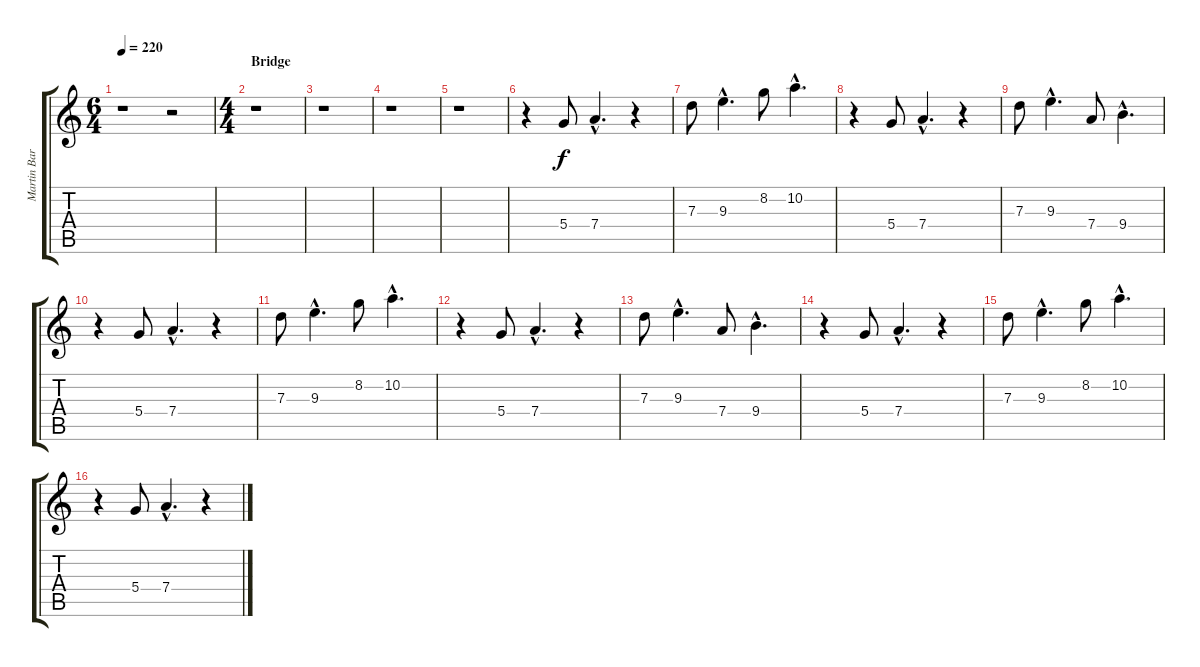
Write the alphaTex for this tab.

\track ("Martin Barre (Add. Guitar)" "Martin Bar") {instrument overdrivenguitar}
\staff {score tabs}
\tuning (E4 B3 G3 D3 A2 E2) {hide}
\ts (6 4)
\tempo 220
\clef g2
\ks c
r.1{dy f} r.2 |
\ts (4 4)
\section ("" "Bridge")
r.1 |
r.1 |
r.1 |
r.1 |
r.4 5.4.8 7.4{hac}.4{d} r.4 |
7.3.8 9.3{hac}.4{d} 8.2.8 10.2{hac}.4{d} |
r.4 5.4.8 7.4{hac}.4{d} r.4 |
7.3.8 9.3{hac}.4{d} 7.4.8 9.4{hac}.4{d} |
r.4 5.4.8 7.4{hac}.4{d} r.4 |
7.3.8 9.3{hac}.4{d} 8.2.8 10.2{hac}.4{d} |
r.4 5.4.8 7.4{hac}.4{d} r.4 |
7.3.8 9.3{hac}.4{d} 7.4.8 9.4{hac}.4{d} |
r.4 5.4.8 7.4{hac}.4{d} r.4 |
7.3.8 9.3{hac}.4{d} 8.2.8 10.2{hac}.4{d} |
r.4 5.4.8 7.4{hac}.4{d} r.4
